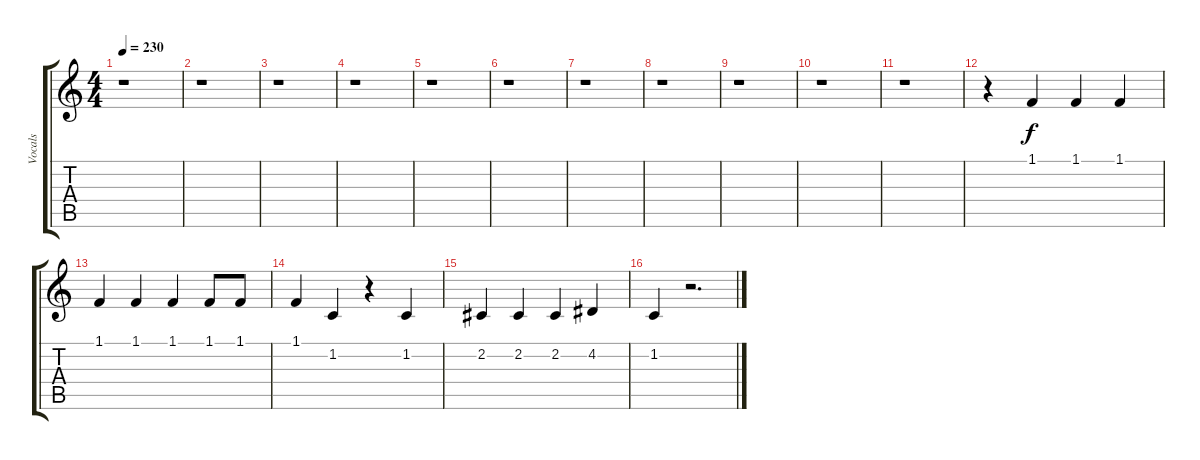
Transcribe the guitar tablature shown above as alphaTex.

\track ("Vocals" "Vocals") {instrument tenorsax}
\staff {score tabs}
\tuning (E4 B3 G3 D3 A2 E2) {hide}
\ts (4 4)
\tempo 230
\clef g2
\ks c
r.1{dy f} |
r.1 |
r.1 |
r.1 |
r.1 |
r.1 |
r.1 |
r.1 |
r.1 |
r.1 |
r.1 |
r.4 1.1.4 1.1.4 1.1.4 |
1.1.4 1.1.4 1.1.4 1.1.8 1.1.8 |
1.1.4 1.2.4 r.4 1.2.4 |
2.2.4 2.2.4 2.2.4 4.2.4 |
1.2.4 r.2{d}
